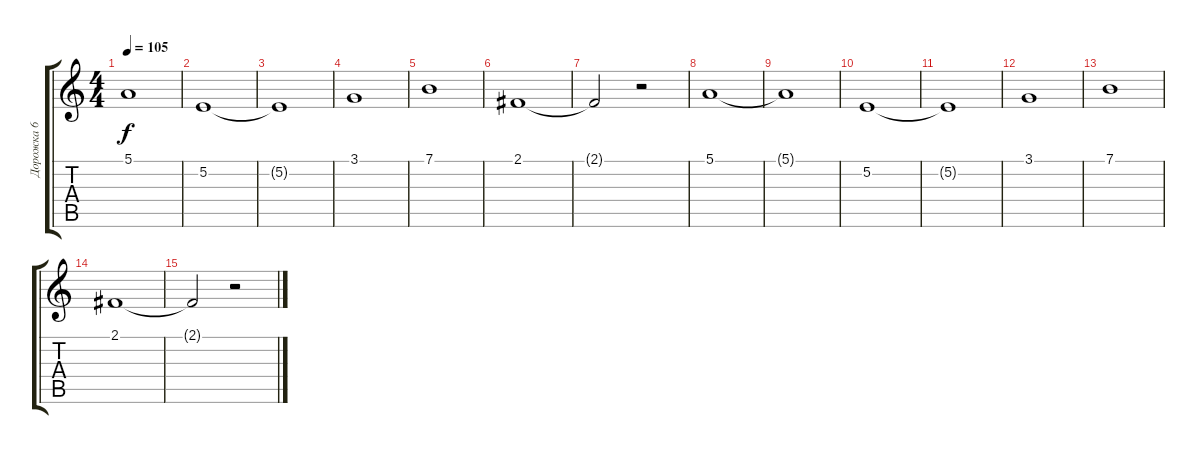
\track ("Дорожка 6" "Дорожка 6") {instrument stringensemble1}
\staff {score tabs}
\tuning (E4 B3 G3 D3 A2 E2) {hide}
\ts (4 4)
\tempo 105
\clef g2
\ks c
5.1{t}.1{dy f} |
5.2.1 |
5.2{t}.1 |
3.1.1 |
7.1.1 |
2.1.1 |
2.1{t}.2 r.2 |
5.1.1 |
5.1{t}.1 |
5.2.1 |
5.2{t}.1 |
3.1.1 |
7.1.1 |
2.1.1 |
2.1{t}.2 r.2
